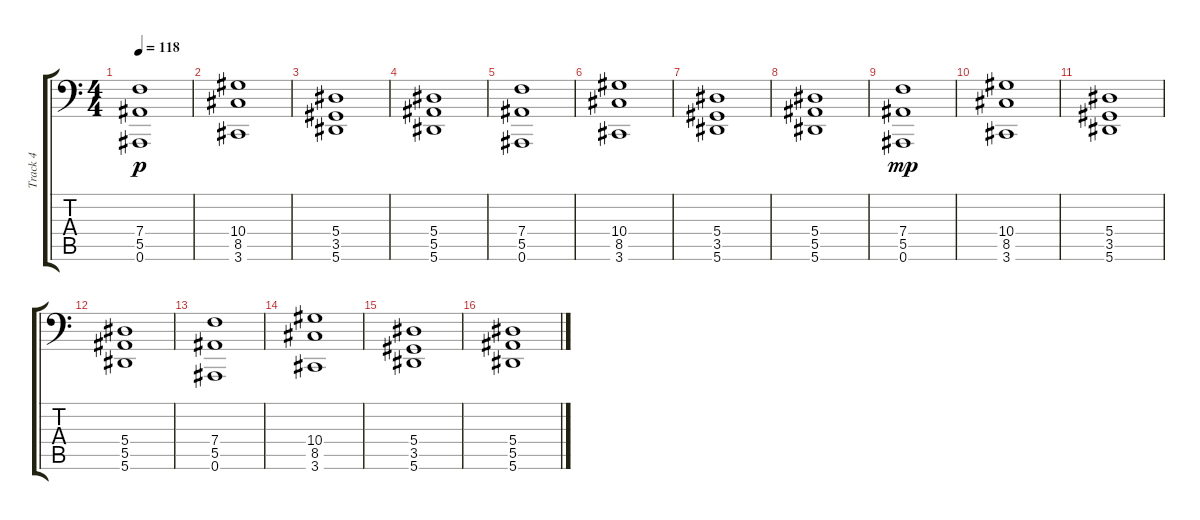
\track ("Track 4" "Track 4") {instrument stringensemble1}
\staff {score tabs}
\tuning (C4 G3 Eb3 Bb2 F2 Bb1) {hide}
\ts (4 4)
\tempo 118
\clef f4
\ks c
(7.4 5.5 0.6).1{dy p} |
(10.4 8.5 3.6).1 |
(5.4 3.5 5.6).1 |
(5.4 5.5 5.6).1 |
(7.4 5.5 0.6).1 |
(10.4 8.5 3.6).1 |
(5.4 3.5 5.6).1 |
(5.4 5.5 5.6).1 |
(7.4 5.5 0.6).1{dy mp} |
(10.4 8.5 3.6).1 |
(5.4 3.5 5.6).1 |
(5.4 5.5 5.6).1 |
(7.4 5.5 0.6).1 |
(10.4 8.5 3.6).1 |
(5.4 3.5 5.6).1 |
(5.4 5.5 5.6).1
